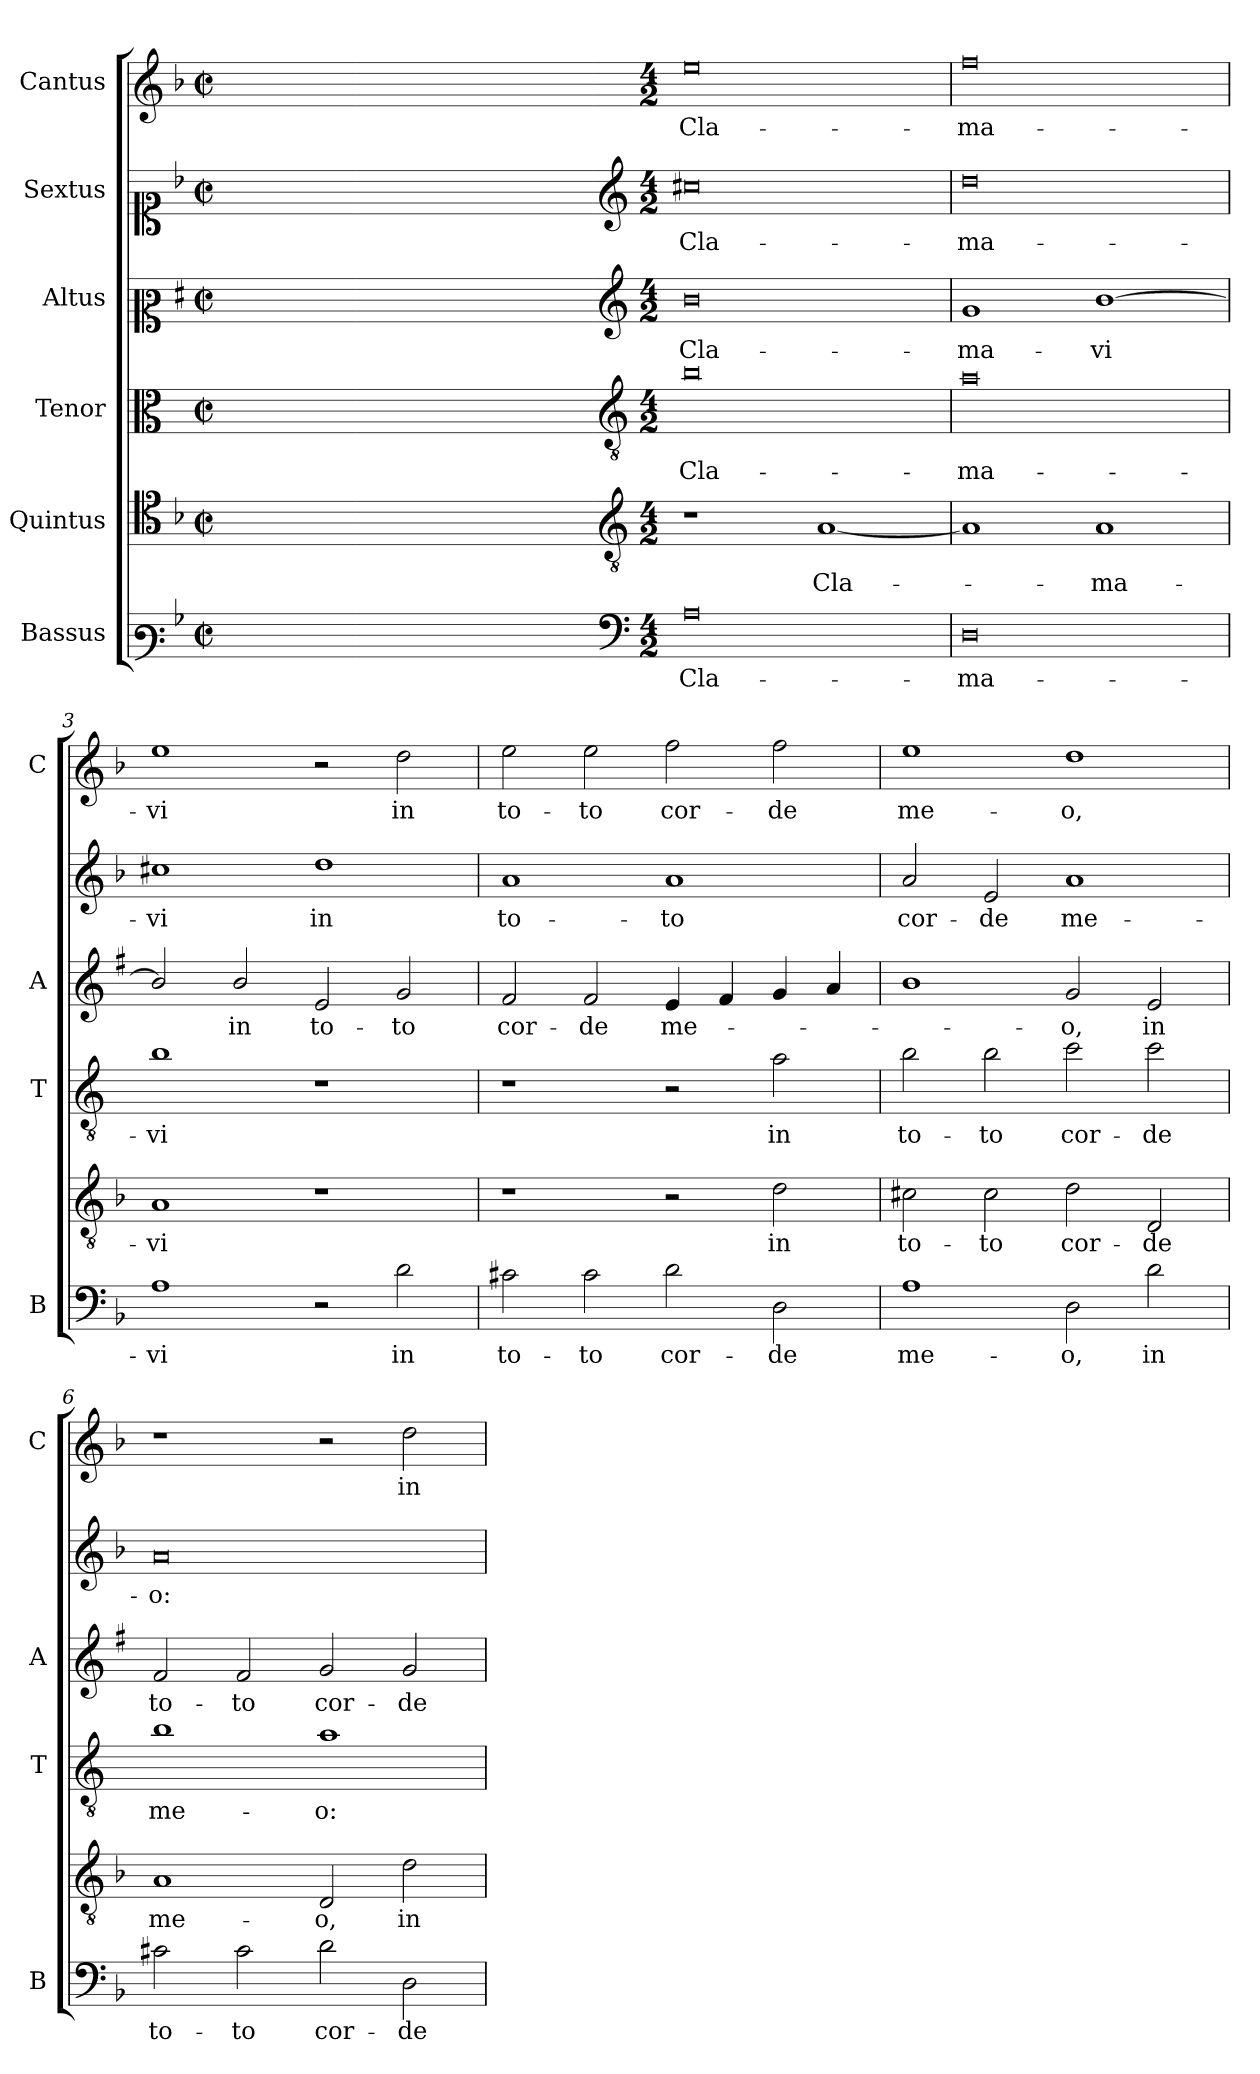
**kern	**text	**kern	**text	**kern	**text	**kern	**text	**kern	**text	**kern	**text
*part6	*part6	*part5	*part5	*part4	*part4	*part3	*part3	*part2	*part2	*part1	*part1
*staff6	*staff6	*staff5	*staff5	*staff4	*staff4	*staff3	*staff3	*staff2	*staff2	*staff1	*staff1
*I"Bassus	*	*I"Quintus	*	*I"Tenor	*	*I"Altus	*	*I"Sextus	*	*I"Cantus	*
*I'B	*	*	*	*I'T	*	*I'A	*	*	*	*I'C	*
*clefF3	*	*clefC4	*	*clefC3	*	*clefC2	*	*clefC1	*	*clefG2	*
*	*	*	*	*ITrd4c7	*	*ITrd1c2	*	*	*	*	*
*k[b-]	*	*k[b-]	*	*k[b-]	*	*k[b-]	*	*k[b-]	*	*k[b-]	*
*F:	*	*F:	*	*F:	*	*F:	*	*F:	*	*F:	*
*M2/2	*	*M2/2	*	*M2/2	*	*M2/2	*	*M2/2	*	*M2/2	*
*met(c|)	*	*met(c|)	*	*met(c|)	*	*met(c|)	*	*met(c|)	*	*met(c|)	*
=	=	=	=	=	=	=	=	=	=	=	=
1ryy	.	1ryy	.	1ryy	.	1ryy	.	1ryy	.	1ryy	.
=1X-	=1X-	=1X-	=1X-	=1X-	=1X-	=1X-	=1X-	=1X-	=1X-	=1X-	=1X-
4ryy	.	4ryy	.	4ryy	.	4ryy	.	4ryy	.	4ryy	.
4ryy	.	4ryy	.	4ryy	.	4ryy	.	4ryy	.	4ryy	.
4ryy	.	4ryy	.	4ryy	.	4ryy	.	4ryy	.	4ryy	.
4ryy	.	4ryy	.	4ryy	.	4ryy	.	4ryy	.	4ryy	.
=1-	=1-	=1-	=1-	=1-	=1-	=1-	=1-	=1-	=1-	=1-	=1-
*clefF4	*	*clefGv2	*	*clefGv2	*	*clefG2	*	*clefG2	*	*	*
*M4/2	*	*M4/2	*	*M4/2	*	*M4/2	*	*M4/2	*	*M4/2	*
!	!LO:LY:b	!	!	!	!LO:LY:b	!	!LO:LY:b	!	!LO:LY:b	!	!LO:LY:b
0A	Cla-	1r	.	0e	Cla-	0a	Cla-	0cc#X	Cla-	0ee	Cla-
!	!	!	!LO:LY:b	!	!	!	!	!	!	!	!
.	.	[1A	Cla-	.	.	.	.	.	.	.	.
=2	=2	=2	=2	=2	=2	=2	=2	=2	=2	=2	=2
!	!LO:LY:b	!	!	!	!LO:LY:b	!	!LO:LY:b	!	!LO:LY:b	!	!LO:LY:b
0D	-ma-	1A]	.	0d	-ma-	1f	-ma-	0dd	-ma-	0ff	-ma-
!	!	!	!LO:LY:b	!	!	!	!LO:LY:b	!	!	!	!
.	.	1A	-ma-	.	.	[1a	-vi	.	.	.	.
=3	=3	=3	=3	=3	=3	=3	=3	=3	=3	=3	=3
!	!LO:LY:b	!	!LO:LY:b	!	!LO:LY:b	!	!	!	!LO:LY:b	!	!LO:LY:b
1A	-vi	1A	-vi	1e	-vi	2a/]	.	1cc#X	-vi	1ee	-vi
!	!	!	!	!	!	!	!LO:LY:b	!	!	!	!
.	.	.	.	.	.	2a/	in	.	.	.	.
!	!	!	!	!	!	!	!LO:LY:b	!	!LO:LY:b	!	!
2r	.	1r	.	1r	.	2d/	to-	1dd	in	2r	.
!	!LO:LY:b	!	!	!	!	!	!LO:LY:b	!	!	!	!LO:LY:b
2d\	in	.	.	.	.	2f/	-to	.	.	2dd\	in
=4	=4	=4	=4	=4	=4	=4	=4	=4	=4	=4	=4
!	!LO:LY:b	!	!	!	!	!	!LO:LY:b	!	!LO:LY:b	!	!LO:LY:b
2c#X\	to-	1r	.	1r	.	2e/	cor-	1a	to-	2ee\	to-
!	!LO:LY:b	!	!	!	!	!	!LO:LY:b	!	!	!	!LO:LY:b
2c#\	-to	.	.	.	.	2e/	-de	.	.	2ee\	-to
!	!LO:LY:b	!	!	!	!	!	!LO:LY:b	!	!LO:LY:b	!	!LO:LY:b
2d\	cor-	2r	.	2r	.	4d/	me-	1a	-to	2ff\	cor-
.	.	.	.	.	.	4e/	.	.	.	.	.
!	!LO:LY:b	!	!LO:LY:b	!	!LO:LY:b	!	!	!	!	!	!LO:LY:b
2D\	-de	2d\	in	2d\	in	4f/	.	.	.	2ff\	-de
.	.	.	.	.	.	4g/	.	.	.	.	.
=5	=5	=5	=5	=5	=5	=5	=5	=5	=5	=5	=5
!	!LO:LY:b	!	!LO:LY:b	!	!LO:LY:b	!	!	!	!LO:LY:b	!	!LO:LY:b
1A	me-	2c#X\	to-	2e\	to-	1a	.	2a/	cor-	1ee	me-
!	!	!	!LO:LY:b	!	!LO:LY:b	!	!	!	!LO:LY:b	!	!
.	.	2c#\	-to	2e\	-to	.	.	2e/	-de	.	.
!	!LO:LY:b	!	!LO:LY:b	!	!LO:LY:b	!	!LO:LY:b	!	!LO:LY:b	!	!LO:LY:b
2D\	-o,	2d\	cor-	2f\	cor-	2f/	-o,	1a	me-	1dd	-o,
!	!LO:LY:b	!	!LO:LY:b	!	!LO:LY:b	!	!LO:LY:b	!	!	!	!
2d\	in	2D/	-de	2f\	-de	2d/	in	.	.	.	.
!!LO:LB:g=z
=6	=6	=6	=6	=6	=6	=6	=6	=6	=6	=6	=6
!	!LO:LY:b	!	!LO:LY:b	!	!LO:LY:b	!	!LO:LY:b	!	!LO:LY:b	!	!
2c#X\	to-	1A	me-	1e	me-	2e/	to-	0a	-o:	1r	.
!	!LO:LY:b	!	!	!	!	!	!LO:LY:b	!	!	!	!
2c#\	-to	.	.	.	.	2e/	-to	.	.	.	.
!	!LO:LY:b	!	!LO:LY:b	!	!LO:LY:b	!	!LO:LY:b	!	!	!	!
2d\	cor-	2D/	-o,	1d	-o:	2f/	cor-	.	.	2r	.
!	!LO:LY:b	!	!LO:LY:b	!	!	!	!LO:LY:b	!	!	!	!LO:LY:b
2D\	-de	2d\	in	.	.	2f/	-de	.	.	2dd\	in
=	=	=	=	=	=	=	=	=	=	=	=
*-	*-	*-	*-	*-	*-	*-	*-	*-	*-	*-	*-
